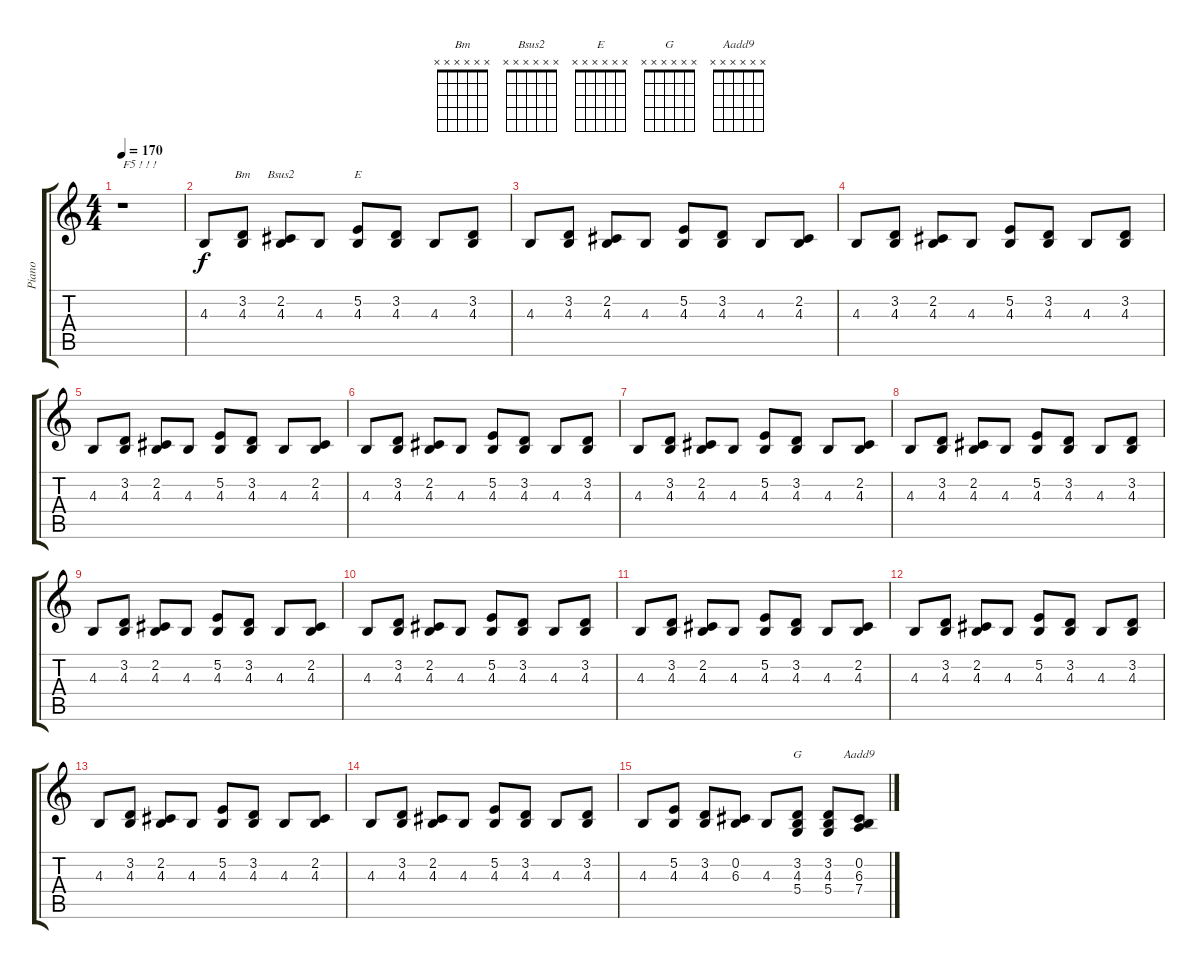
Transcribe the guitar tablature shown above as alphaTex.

\track ("Piano" "Piano") {instrument brightacousticpiano}
\staff {score tabs}
\tuning (E4 B3 G3 D3 A2 E2) {hide}
\chord ("Bm" x x x x x x)
\chord ("Bsus2" x x x x x x)
\chord ("E" x x x x x x)
\chord ("G" x x x x x x)
\chord ("Aadd9" x x x x x x)
\ts (4 4)
\tempo 170
\clef g2
\ks c
r.1{txt "F5 ! ! !" dy f instrument brightacousticpiano} |
4.3.8 (3.2 4.3).8{ch "Bm"} (2.2 4.3).8{ch "Bsus2"} 4.3.8 (5.2 4.3).8{ch "E"} (3.2 4.3).8 4.3.8 (3.2 4.3).8 |
4.3.8 (3.2 4.3).8 (2.2 4.3).8 4.3.8 (5.2 4.3).8 (3.2 4.3).8 4.3.8 (2.2 4.3).8 |
4.3.8 (3.2 4.3).8 (2.2 4.3).8 4.3.8 (5.2 4.3).8 (3.2 4.3).8 4.3.8 (3.2 4.3).8 |
4.3.8 (3.2 4.3).8 (2.2 4.3).8 4.3.8 (5.2 4.3).8 (3.2 4.3).8 4.3.8 (2.2 4.3).8 |
4.3.8 (3.2 4.3).8 (2.2 4.3).8 4.3.8 (5.2 4.3).8 (3.2 4.3).8 4.3.8 (3.2 4.3).8 |
4.3.8 (3.2 4.3).8 (2.2 4.3).8 4.3.8 (5.2 4.3).8 (3.2 4.3).8 4.3.8 (2.2 4.3).8 |
4.3.8 (3.2 4.3).8 (2.2 4.3).8 4.3.8 (5.2 4.3).8 (3.2 4.3).8 4.3.8 (3.2 4.3).8 |
4.3.8 (3.2 4.3).8 (2.2 4.3).8 4.3.8 (5.2 4.3).8 (3.2 4.3).8 4.3.8 (2.2 4.3).8 |
4.3.8 (3.2 4.3).8 (2.2 4.3).8 4.3.8 (5.2 4.3).8 (3.2 4.3).8 4.3.8 (3.2 4.3).8 |
4.3.8 (3.2 4.3).8 (2.2 4.3).8 4.3.8 (5.2 4.3).8 (3.2 4.3).8 4.3.8 (2.2 4.3).8 |
4.3.8 (3.2 4.3).8 (2.2 4.3).8 4.3.8 (5.2 4.3).8 (3.2 4.3).8 4.3.8 (3.2 4.3).8 |
4.3.8 (3.2 4.3).8 (2.2 4.3).8 4.3.8 (5.2 4.3).8 (3.2 4.3).8 4.3.8 (2.2 4.3).8 |
4.3.8 (3.2 4.3).8 (2.2 4.3).8 4.3.8 (5.2 4.3).8 (3.2 4.3).8 4.3.8 (3.2 4.3).8 |
4.3.8 (5.2 4.3).8 (3.2 4.3).8 (0.2 6.3).8 4.3.8 (3.2 4.3 5.4).8{ch "G"} (3.2 4.3 5.4).8 (0.2 6.3 7.4).8{ch "Aadd9"}
